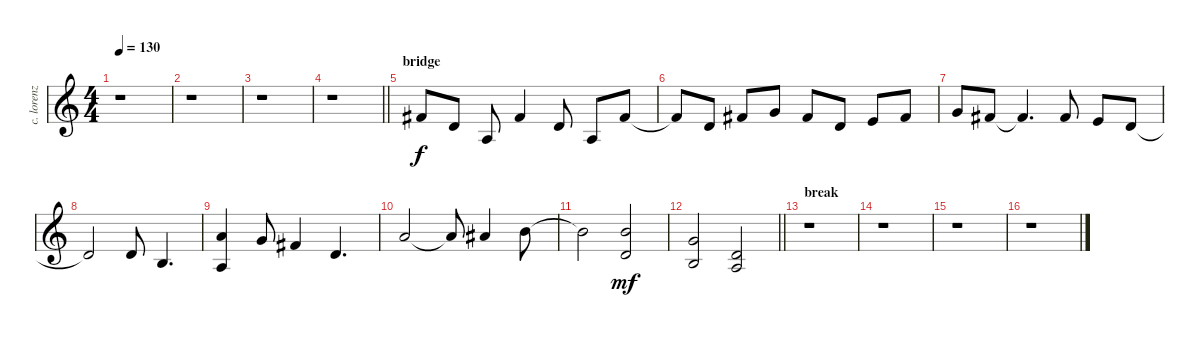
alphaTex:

\track ("c. lorenz - keyboards #3" "c. lorenz ") {instrument tremolostrings}
\staff {score}
\tuning (E4 B3 G3 D3 A2 E2) {hide}
\ts (4 4)
\tempo 130
\clef g2
\ks c
r.1{dy mf} |
r.1 |
r.1 |
\barLineRight lightlight
r.1 |
\section ("" "bridge")
11.3.8{dy f} 7.3.8 7.4.8 11.3.4 7.3.8 7.4.8 11.3.8 |
11.3{t}.8 7.3.8 11.3.8 12.3.8 11.3.8 7.3.8 9.3.8 11.3.8 |
12.3.8 11.3.8 11.3{t}.4{d} 11.3.8 9.3.8 7.3.8 |
7.3{t}.2 12.4.8 9.4.4{d} |
(5.1 7.4).4 12.3.8 11.3.4 7.3.4{d} |
10.2.2 10.2{t}.8 11.2.4 12.2.8 |
12.2{t}.2 (12.2 7.3).2{dy mf} |
\barLineRight lightlight
(12.3 9.4).2 (12.4 12.5).2 |
\section ("" "break")
r.1 |
r.1 |
r.1 |
r.1
